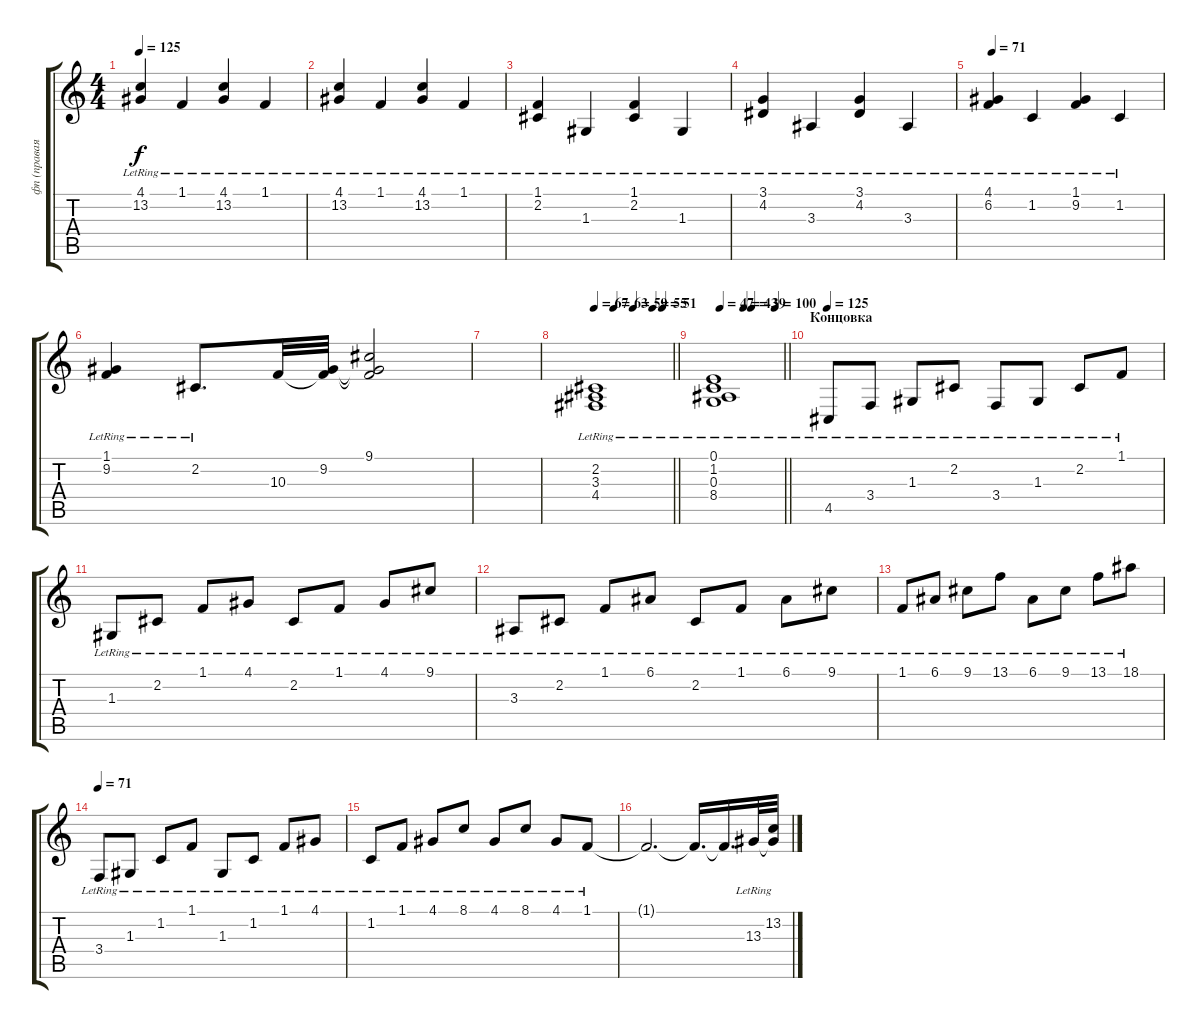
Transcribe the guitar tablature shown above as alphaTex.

\track ("фп (правая рука)" "фп (правая") {instrument acousticgrandpiano}
\staff {score tabs}
\tuning (E4 B3 G3 D3 A2 E2) {hide}
\ts (4 4)
\tempo 125
\clef g2
\ks c
(4.1{lr} 13.2{lr}).4{dy f} 1.1{lr}.4 (4.1{lr} 13.2{lr}).4 1.1{lr}.4 |
(4.1{lr} 13.2{lr}).4 1.1{lr}.4 (4.1{lr} 13.2{lr}).4 1.1{lr}.4 |
(1.1{lr} 2.2{lr}).4 1.3{lr}.4 (1.1{lr} 2.2{lr}).4 1.3{lr}.4 |
(3.1{lr} 4.2{lr}).4 3.3{lr}.4 (3.1{lr} 4.2{lr}).4 3.3{lr}.4 |
\tempo 71
(4.1{lr} 6.2{lr}).4 1.2{lr}.4 (1.1{lr} 9.2{lr}).4 1.2{lr}.4 |
(1.1{lr} 9.2{lr}).4 2.2{lr}.8{d} 10.3.32 (9.2 10.3{t}).32 (9.1 9.2{t} 10.3{t}).2 |
|
\tempo 67
\tempo (63 0.25)
\tempo (59 0.5)
\tempo (55 0.75)
\tempo (51 0.875)
\barLineRight lightlight
(2.2{lr} 3.3{lr} 4.4{lr}).1 |
\tempo 47
\tempo (43 0.375)
\tempo (39 0.5)
\tempo (100 0.875)
\barLineRight lightlight
(0.1{lr} 1.2{lr} 0.3{lr} 8.4{lr}).1 |
\section ("" "Концовка")
\tempo 125
4.5{lr}.8 3.4{lr}.8 1.3{lr}.8 2.2{lr}.8 3.4{lr}.8 1.3{lr}.8 2.2{lr}.8 1.1{lr}.8 |
1.3{lr}.8 2.2{lr}.8 1.1{lr}.8 4.1{lr}.8 2.2{lr}.8 1.1{lr}.8 4.1{lr}.8 9.1{lr}.8 |
3.3{lr}.8 2.2{lr}.8 1.1{lr}.8 6.1{lr}.8 2.2{lr}.8 1.1{lr}.8 6.1{lr}.8 9.1{lr}.8 |
1.1{lr}.8 6.1{lr}.8 9.1{lr}.8 13.1{lr}.8 6.1{lr}.8 9.1{lr}.8 13.1{lr}.8 18.1{lr}.8 |
\tempo 71
3.4{lr}.8 1.3{lr}.8 1.2{lr}.8 1.1{lr}.8 1.3{lr}.8 1.2{lr}.8 1.1{lr}.8 4.1{lr}.8 |
1.2{lr}.8 1.1{lr}.8 4.1{lr}.8 8.1{lr}.8 4.1{lr}.8 8.1{lr}.8 4.1{lr}.8 1.1{lr}.8 |
1.1{t}.2{d} 1.1{t}.16{d} 1.1{t}.16{d} 13.3{lr}.32 (13.2{lr} 13.3{t}).32
